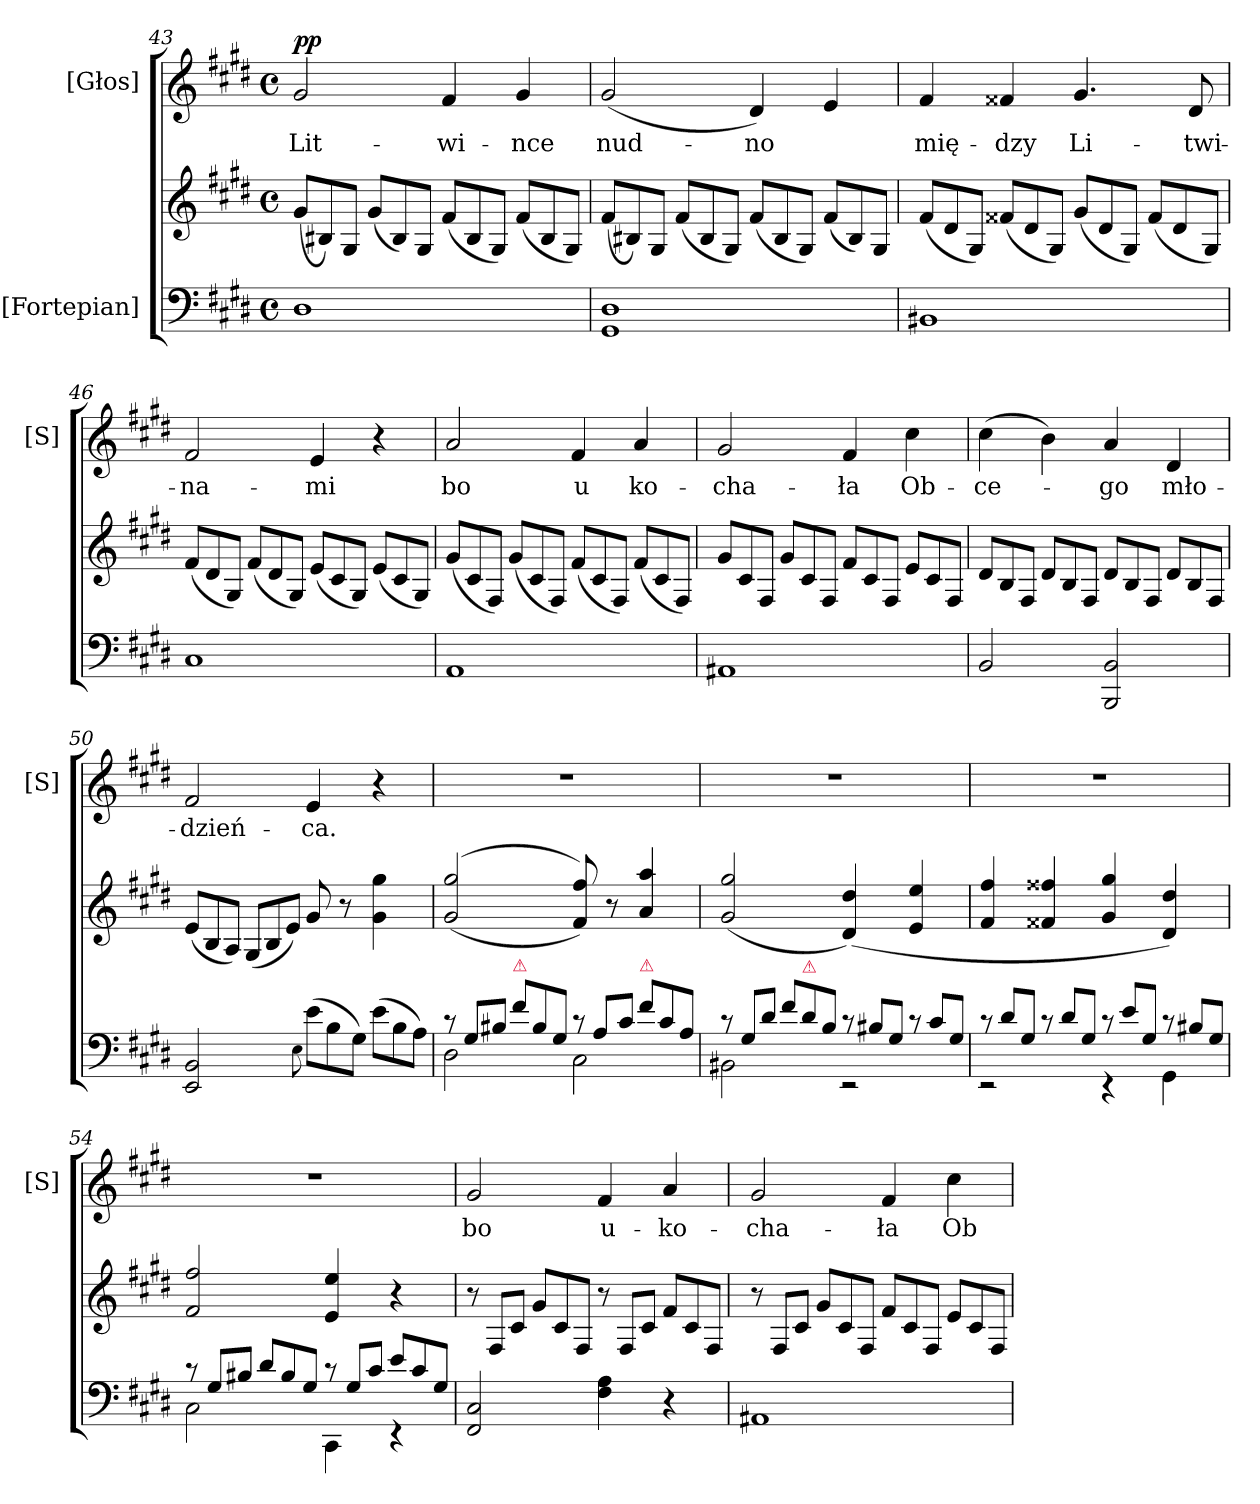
**kern	**kern	**kern	**text	**dynam
*part2	*part2	*part1	*part1	*part1
*staff3	*staff2	*staff1	*staff1	*staff1
*I"[Fortepian]	*	*I"[Głos]	*	*
*	*	*I'[S]	*	*
*clefF4	*clefG2	*clefG2	*	*
*k[f#c#g#d#]	*k[f#c#g#d#]	*k[f#c#g#d#]	*	*
*E:	*E:	*E:	*	*
*M4/4	*M4/4	*M4/4	*	*
*met(c)	*met(c)	*met(c)	*	*
*	*Xtuplet	*	*	*
=43	=43	=43	=43	=43
!	!	!	!	!LO:DY:a
1D#\	(12g#/L	2g#/	Lit-	pp
.	12B#X/)	.	.	.
.	12G#/J	.	.	.
.	(12g#/L	.	.	.
.	12B#/)	.	.	.
.	12G#/J	.	.	.
.	(12f#/L	4f#/	-wi-	.
.	12B#/	.	.	.
.	12G#/J)	.	.	.
.	(12f#/L	4g#/	-nce	.
.	12B#/	.	.	.
.	12G#/J)	.	.	.
=44	=44	=44	=44	=44
1GG#/ 1D#/	(12f#/L	(2g#/	nud-	.
.	12B#X/)	.	.	.
.	12G#/J	.	.	.
.	(12f#/L	.	.	.
.	12B#/	.	.	.
.	12G#/J)	.	.	.
.	(12f#/L	4d#/)	-no	.
.	12B#/	.	.	.
.	12G#/J)	.	.	.
.	(12f#/L	4e/	.	.
.	12B#/)	.	.	.
.	12G#/J	.	.	.
=45	=45	=45	=45	=45
1BB#X/	(12f#/L	4f#/	mię-	.
.	12d#/	.	.	.
.	12G#/J)	.	.	.
.	(12f##X/L	4f##X/	-dzy	.
.	12d#/	.	.	.
.	12G#/J)	.	.	.
.	(12g#/L	4.g#/	Li-	.
.	12d#/	.	.	.
.	12G#/J)	.	.	.
.	(12f##/L	.	.	.
.	12d#/	.	.	.
.	.	8d#/	-twi-	.
.	12G#/J)	.	.	.
=46	=46	=46	=46	=46
1C#/	(12f#/L	2f#/	-na-	.
.	12d#/	.	.	.
.	12G#/J)	.	.	.
.	(12f#/L	.	.	.
.	12d#/	.	.	.
.	12G#/J)	.	.	.
.	(12e/L	4e/	-mi	.
.	12c#/	.	.	.
.	12G#/J)	.	.	.
.	(12e/L	4r	.	.
.	12c#/	.	.	.
.	12G#/J)	.	.	.
=47	=47	=47	=47	=47
1AA/	(12g#/L	2a/	bo	.
.	12c#/	.	.	.
.	12F#/J)	.	.	.
.	(12g#/L	.	.	.
.	12c#/	.	.	.
.	12F#/J)	.	.	.
.	(12f#/L	4f#/	u	.
.	12c#/	.	.	.
.	12F#/J)	.	.	.
.	(12f#/L	4a/	ko-	.
.	12c#/	.	.	.
.	12F#/J)	.	.	.
=48	=48	=48	=48	=48
1AA#X/	12g#/L	2g#/	-cha-	.
.	12c#/	.	.	.
.	12F#/J	.	.	.
.	12g#/L	.	.	.
.	12c#/	.	.	.
.	12F#/J	.	.	.
.	12f#/L	4f#/	-ła	.
.	12c#/	.	.	.
.	12F#/J	.	.	.
.	12e/L	4cc#\	Ob-	.
.	12c#/	.	.	.
.	12F#/J	.	.	.
=49	=49	=49	=49	=49
2BB/	12d#/L	(4cc#\	-ce-	.
.	12B/	.	.	.
.	12F#/J	.	.	.
.	12d#/L	4b\)	.	.
.	12B/	.	.	.
.	12F#/J	.	.	.
2BBB/ 2BB/	12d#/L	4a/	-go	.
.	12B/	.	.	.
.	12F#/J	.	.	.
.	12d#/L	4d#/	mło-	.
.	12B/	.	.	.
.	12F#/J	.	.	.
=50	=50	=50	=50	=50
2EE/ 2BB/	(12e/L	2f#/	-dzień-	.
.	12B/	.	.	.
.	12A/J)	.	.	.
.	(12G#/L	.	.	.
.	12B/	.	.	.
.	12e/J)	.	.	.
8qqE\	.	.	.	.
*Xtuplet	*	*	*	*
(12e\L	8g#/	4e/	-ca.	.
12B\	.	.	.	.
.	8r	.	.	.
12G#\J)	.	.	.	.
(12e\L	4g#\ 4gg#\	4r	.	.
12B\	.	.	.	.
12A\J)	.	.	.	.
=51	=51	=51	=51	=51
*^	*	*	*	*
12rc	2D#\	(<(>2g#/ 2gg#/	1r	.	.
12G#/L	.	.	.	.	.
12B#X/J	.	.	.	.	.
!LO:TX:a:color=crimson:t=⚠	!	!	!	!	!
12f#\L	.	.	.	.	.
12B#/	.	.	.	.	.
12G#/J	.	.	.	.	.
12rc	2C#\	8f#/ 8ff#/))	.	.	.
12A/L	.	.	.	.	.
.	.	8r	.	.	.
12c#/J	.	.	.	.	.
!LO:TX:a:color=crimson:t=⚠	!	!	!	!	!
12f#\L	.	4a/ 4aa/	.	.	.
12c#/	.	.	.	.	.
12A/J	.	.	.	.	.
=52	=52	=52	=52	=52	=52
12rc	2BB#X\	(2g#/ 2gg#/	1r	.	.
12G#/L	.	.	.	.	.
12d#/J	.	.	.	.	.
12f#\L	.	.	.	.	.
!LO:TX:a:color=crimson:t=⚠	!	!	!	!	!
12d#/	.	.	.	.	.
12B/J	.	.	.	.	.
12rc	2rEE	(>4d#/ 4dd#/)	.	.	.
12B#X/L	.	.	.	.	.
12G#/J	.	.	.	.	.
12rc	.	4e/ 4ee/	.	.	.
12c#/L	.	.	.	.	.
12G#/J	.	.	.	.	.
=53	=53	=53	=53	=53	=53
12rc	2rEE	4f#/ 4ff#/	1r	.	.
12d#/L	.	.	.	.	.
12G#/J	.	.	.	.	.
12rc	.	4f##X/ 4ff##X/	.	.	.
12d#/L	.	.	.	.	.
12G#/J	.	.	.	.	.
12rc	4rEE	4g#/ 4gg#/	.	.	.
12e/L	.	.	.	.	.
12G#/J	.	.	.	.	.
12rc	4GG#\	4d#/ 4dd#/)	.	.	.
12B#X/L	.	.	.	.	.
12G#/J	.	.	.	.	.
=54	=54	=54	=54	=54	=54
12rc	2C#\	2f#/ 2ff#/	1r	.	.
12G#/L	.	.	.	.	.
12B#X/J	.	.	.	.	.
12d#/L	.	.	.	.	.
12B#/	.	.	.	.	.
12G#/J	.	.	.	.	.
12rc	4CC#\	4e/ 4ee/	.	.	.
12G#/L	.	.	.	.	.
12c#/J	.	.	.	.	.
12e/L	4rEE	4r	.	.	.
12c#/	.	.	.	.	.
12G#/J	.	.	.	.	.
*v	*v	*	*	*	*
=55	=55	=55	=55	=55
2FF#/ 2C#/	12r	2g#/	bo	.
.	12F#/L	.	.	.
.	12c#/J	.	.	.
.	12g#/L	.	.	.
.	12c#/	.	.	.
.	12F#/J	.	.	.
4F#\ 4A\	12r	4f#/	u-	.
.	12F#/L	.	.	.
.	12c#/J	.	.	.
4r	12f#/L	4a/	-ko-	.
.	12c#/	.	.	.
.	12F#/J	.	.	.
=56	=56	=56	=56	=56
1AA#X/	12r	2g#/	-cha-	.
.	12F#/L	.	.	.
.	12c#/J	.	.	.
.	12g#/L	.	.	.
.	12c#/	.	.	.
.	12F#/J	.	.	.
.	12f#/L	4f#/	-ła	.
.	12c#/	.	.	.
.	12F#/J	.	.	.
.	12e/L	4cc#\	Ob-	.
.	12c#/	.	.	.
.	12F#/J	.	.	.
=	=	=	=	=
*-	*-	*-	*-	*-
